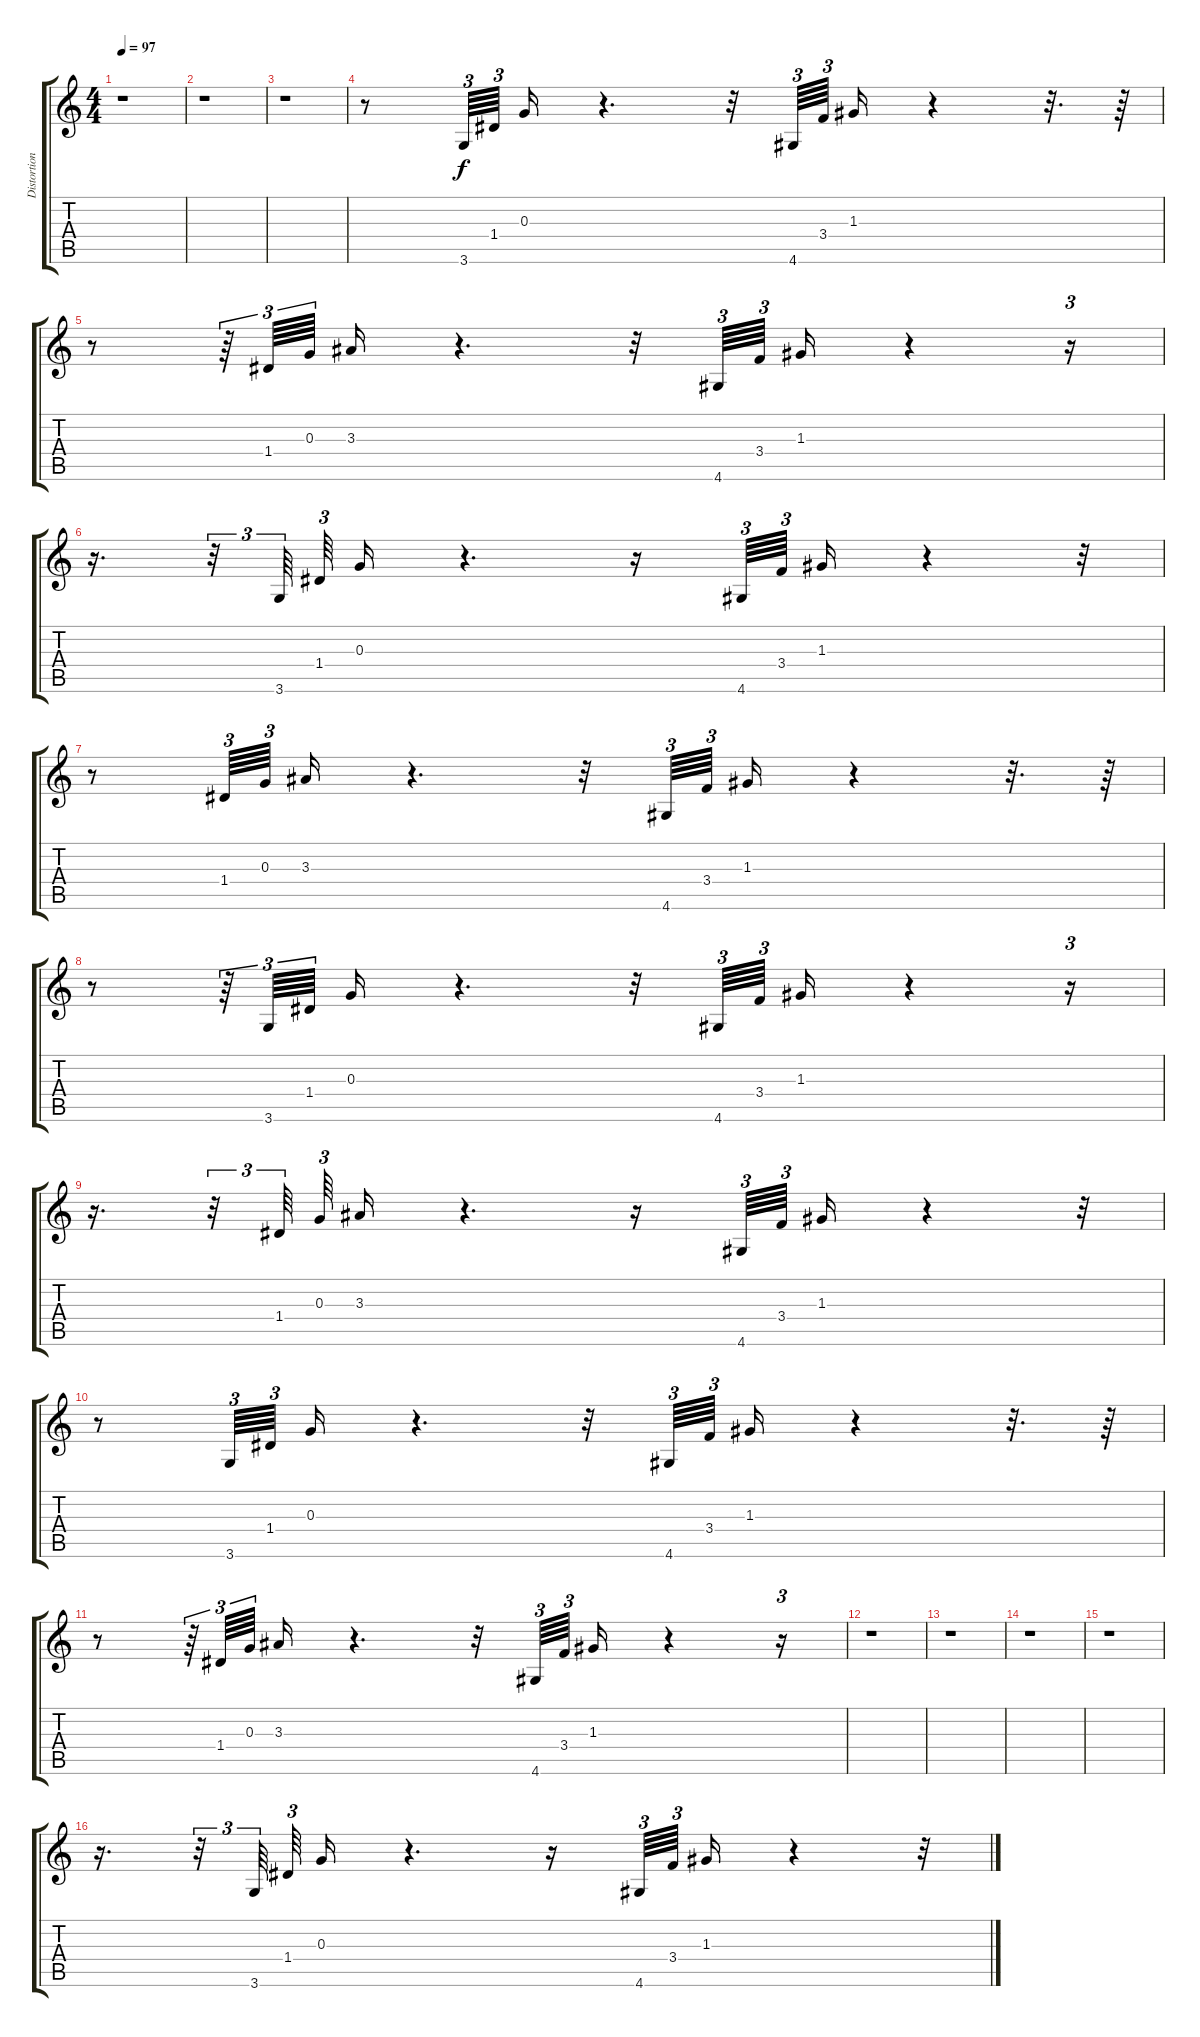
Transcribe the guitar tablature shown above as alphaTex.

\track ("Distortion Guitar" "Distortion") {instrument distortionguitar}
\staff {score tabs}
\tuning (E4 B3 G3 D3 A2 E2) {hide}
\ts (4 4)
\tempo 97
\clef g2
\ks c
r.1{dy f} |
r.1 |
r.1 |
r.8 3.6.64{tu (3 2)} 1.4.64{tu (3 2)} 0.3.16 r.4{d} r.32 4.6.64{tu (3 2)} 3.4.64{tu (3 2)} 1.3.16 r.4 r.32{d} r.64 |
r.8 r.64{tu (3 2)} 1.4.64{tu (3 2)} 0.3.64{tu (3 2)} 3.3.16 r.4{d} r.32 4.6.64{tu (3 2)} 3.4.64{tu (3 2)} 1.3.16 r.4 r.16{tu (3 2)} |
r.16{d} r.32{tu (3 2)} 3.6.64{tu (3 2)} 1.4.64{tu (3 2)} 0.3.16 r.4{d} r.16 4.6.64{tu (3 2)} 3.4.64{tu (3 2)} 1.3.16 r.4 r.32 |
r.8 1.4.64{tu (3 2)} 0.3.64{tu (3 2)} 3.3.16 r.4{d} r.32 4.6.64{tu (3 2)} 3.4.64{tu (3 2)} 1.3.16 r.4 r.32{d} r.64 |
r.8 r.64{tu (3 2)} 3.6.64{tu (3 2)} 1.4.64{tu (3 2)} 0.3.16 r.4{d} r.32 4.6.64{tu (3 2)} 3.4.64{tu (3 2)} 1.3.16 r.4 r.16{tu (3 2)} |
r.16{d} r.32{tu (3 2)} 1.4.64{tu (3 2)} 0.3.64{tu (3 2)} 3.3.16 r.4{d} r.16 4.6.64{tu (3 2)} 3.4.64{tu (3 2)} 1.3.16 r.4 r.32 |
r.8 3.6.64{tu (3 2)} 1.4.64{tu (3 2)} 0.3.16 r.4{d} r.32 4.6.64{tu (3 2)} 3.4.64{tu (3 2)} 1.3.16 r.4 r.32{d} r.64 |
r.8 r.64{tu (3 2)} 1.4.64{tu (3 2)} 0.3.64{tu (3 2)} 3.3.16 r.4{d} r.32 4.6.64{tu (3 2)} 3.4.64{tu (3 2)} 1.3.16 r.4 r.16{tu (3 2)} |
r.1 |
r.1 |
r.1 |
r.1 |
r.16{d} r.32{tu (3 2)} 3.6.64{tu (3 2)} 1.4.64{tu (3 2)} 0.3.16 r.4{d} r.16 4.6.64{tu (3 2)} 3.4.64{tu (3 2)} 1.3.16 r.4 r.32
